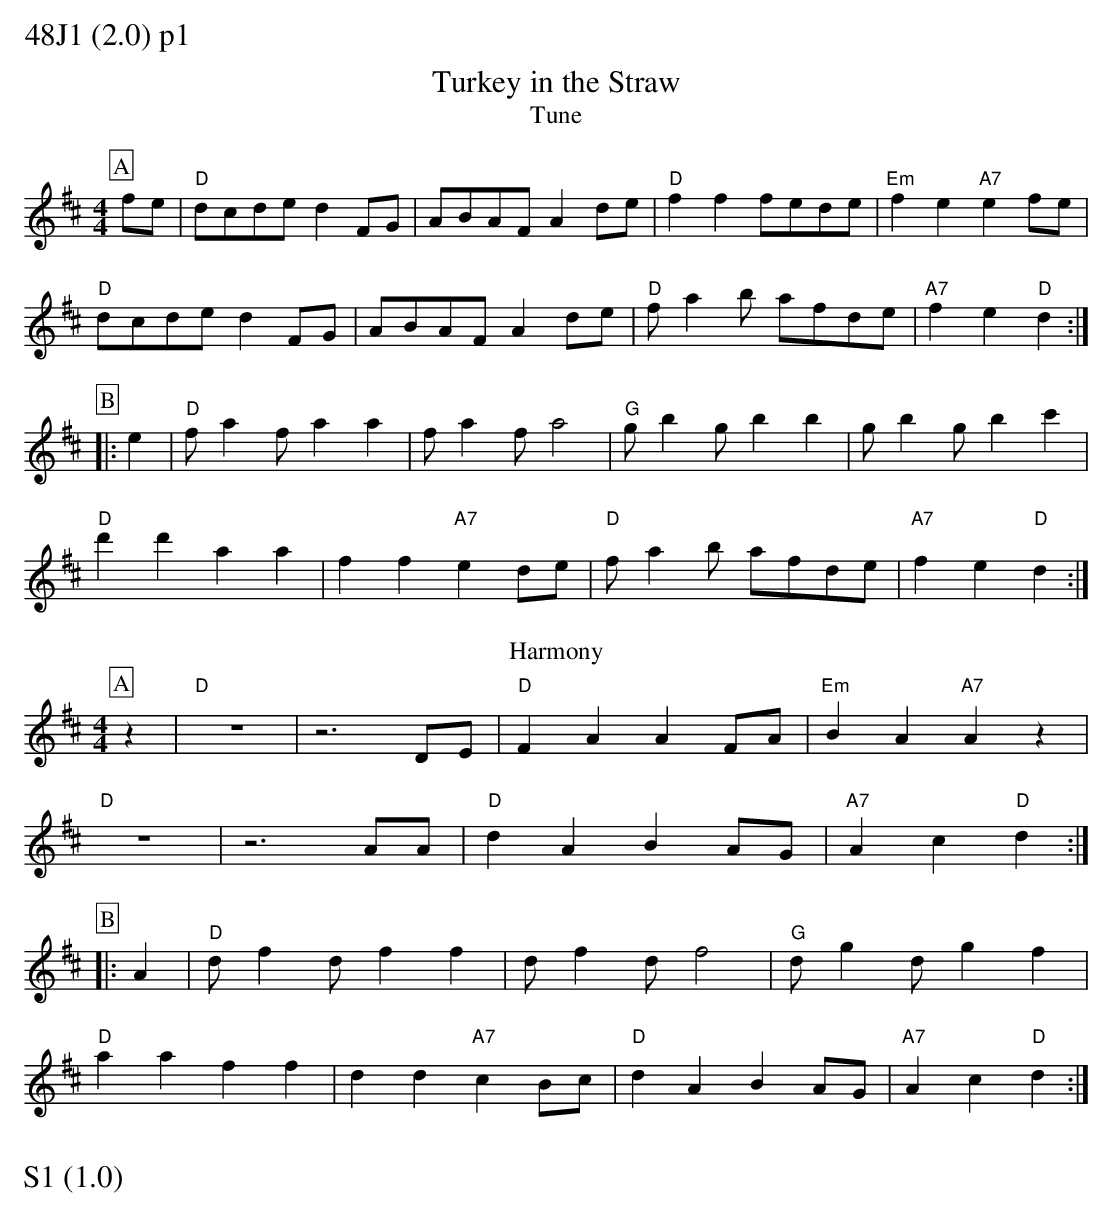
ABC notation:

X:1
T:Turkey in the Straw
T:Tune
M:4/4
L:1/8
K:D
P:A
fe|"D"dcde d2FG|ABAF A2de|"D"f2f2 fede|"Em"f2e2 "A7"e2fe|
"D"dcde d2FG|ABAF A2de|"D"fa2b afde|"A7"f2e2 "D"d2:|
P:B
|:e2|"D"fa2f a2a2|fa2f a4|"G"gb2g b2b2|gb2g b2c'2|
"D"d'2d'2 a2a2|f2f2 "A7"e2de|"D"fa2b afde|"A7"f2e2 "D"d2:|
T:Harmony
P:A
z2|"D"z8|z6 DE|"D"F2A2 A2FA|"Em"B2A2 "A7"A2z2|
"D"z8|z6 AA|"D"d2A2 B2AG|"A7"A2c2 "D"d2:|
P:B
|:A2|"D"df2d f2f2|df2d f4|"G"dg2d g2f2|
"D"a2a2 f2f2|d2d2 "A7"c2Bc|"D"d2A2 B2AG|"A7"A2c2 "D"d2:|
